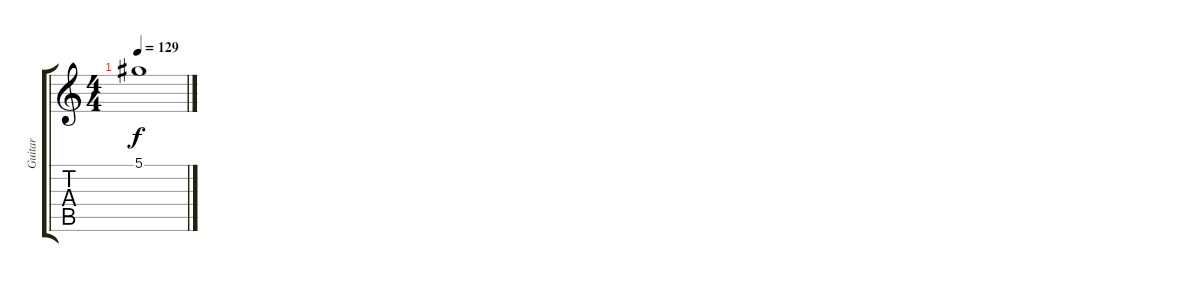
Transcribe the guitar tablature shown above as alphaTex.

\track ("Guitar" "Guitar") {instrument electricguitarclean}
\staff {score tabs}
\tuning (Eb4 Bb3 Gb3 Db3 Ab2 Db2) {hide}
\ts (4 4)
\tempo 129
\clef g2
\ks c
5.1.1{dy f}
